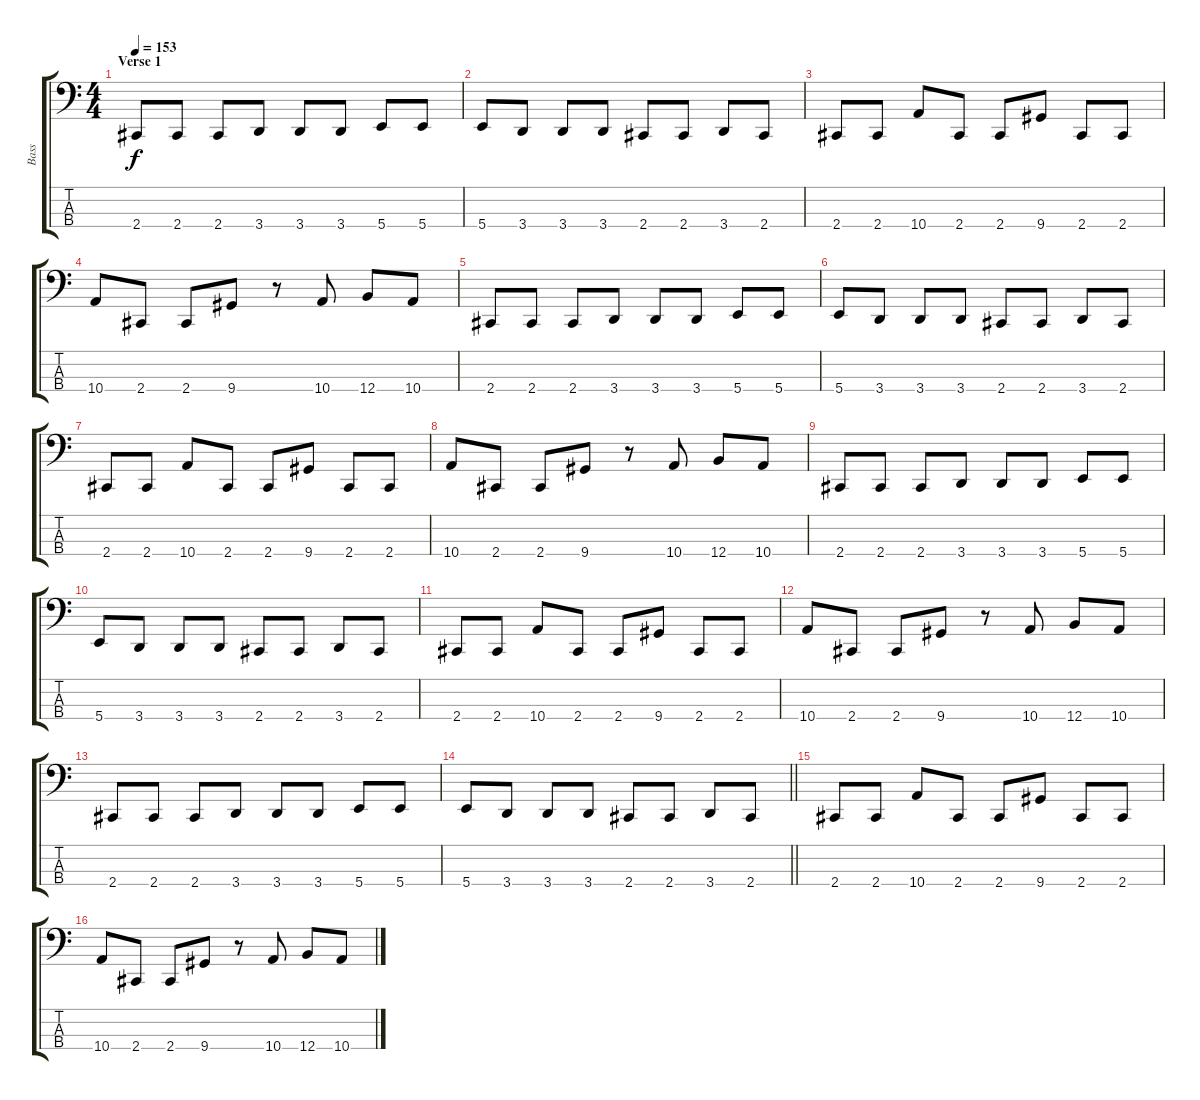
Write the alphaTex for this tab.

\track ("Bass" "Bass") {instrument electricbassfinger}
\staff {score tabs}
\tuning (E2 B1 Gb1 B0) {hide}
\ts (4 4)
\section ("" "Verse 1")
\tempo 153
\clef f4
\ks c
2.4.8{dy f} 2.4.8 2.4.8 3.4.8 3.4.8 3.4.8 5.4.8 5.4.8 |
5.4.8 3.4.8 3.4.8 3.4.8 2.4.8 2.4.8 3.4.8 2.4.8 |
2.4.8 2.4.8 10.4.8 2.4.8 2.4.8 9.4.8 2.4.8 2.4.8 |
10.4.8 2.4.8 2.4.8 9.4.8 r.8 10.4.8 12.4.8 10.4.8 |
2.4.8 2.4.8 2.4.8 3.4.8 3.4.8 3.4.8 5.4.8 5.4.8 |
5.4.8 3.4.8 3.4.8 3.4.8 2.4.8 2.4.8 3.4.8 2.4.8 |
2.4.8 2.4.8 10.4.8 2.4.8 2.4.8 9.4.8 2.4.8 2.4.8 |
10.4.8 2.4.8 2.4.8 9.4.8 r.8 10.4.8 12.4.8 10.4.8 |
2.4.8 2.4.8 2.4.8 3.4.8 3.4.8 3.4.8 5.4.8 5.4.8 |
5.4.8 3.4.8 3.4.8 3.4.8 2.4.8 2.4.8 3.4.8 2.4.8 |
2.4.8 2.4.8 10.4.8 2.4.8 2.4.8 9.4.8 2.4.8 2.4.8 |
10.4.8 2.4.8 2.4.8 9.4.8 r.8 10.4.8 12.4.8 10.4.8 |
2.4.8 2.4.8 2.4.8 3.4.8 3.4.8 3.4.8 5.4.8 5.4.8 |
\barLineRight lightlight
5.4.8 3.4.8 3.4.8 3.4.8 2.4.8 2.4.8 3.4.8 2.4.8 |
\section ("" "")
2.4.8 2.4.8 10.4.8 2.4.8 2.4.8 9.4.8 2.4.8 2.4.8 |
10.4.8 2.4.8 2.4.8 9.4.8 r.8 10.4.8 12.4.8 10.4.8
